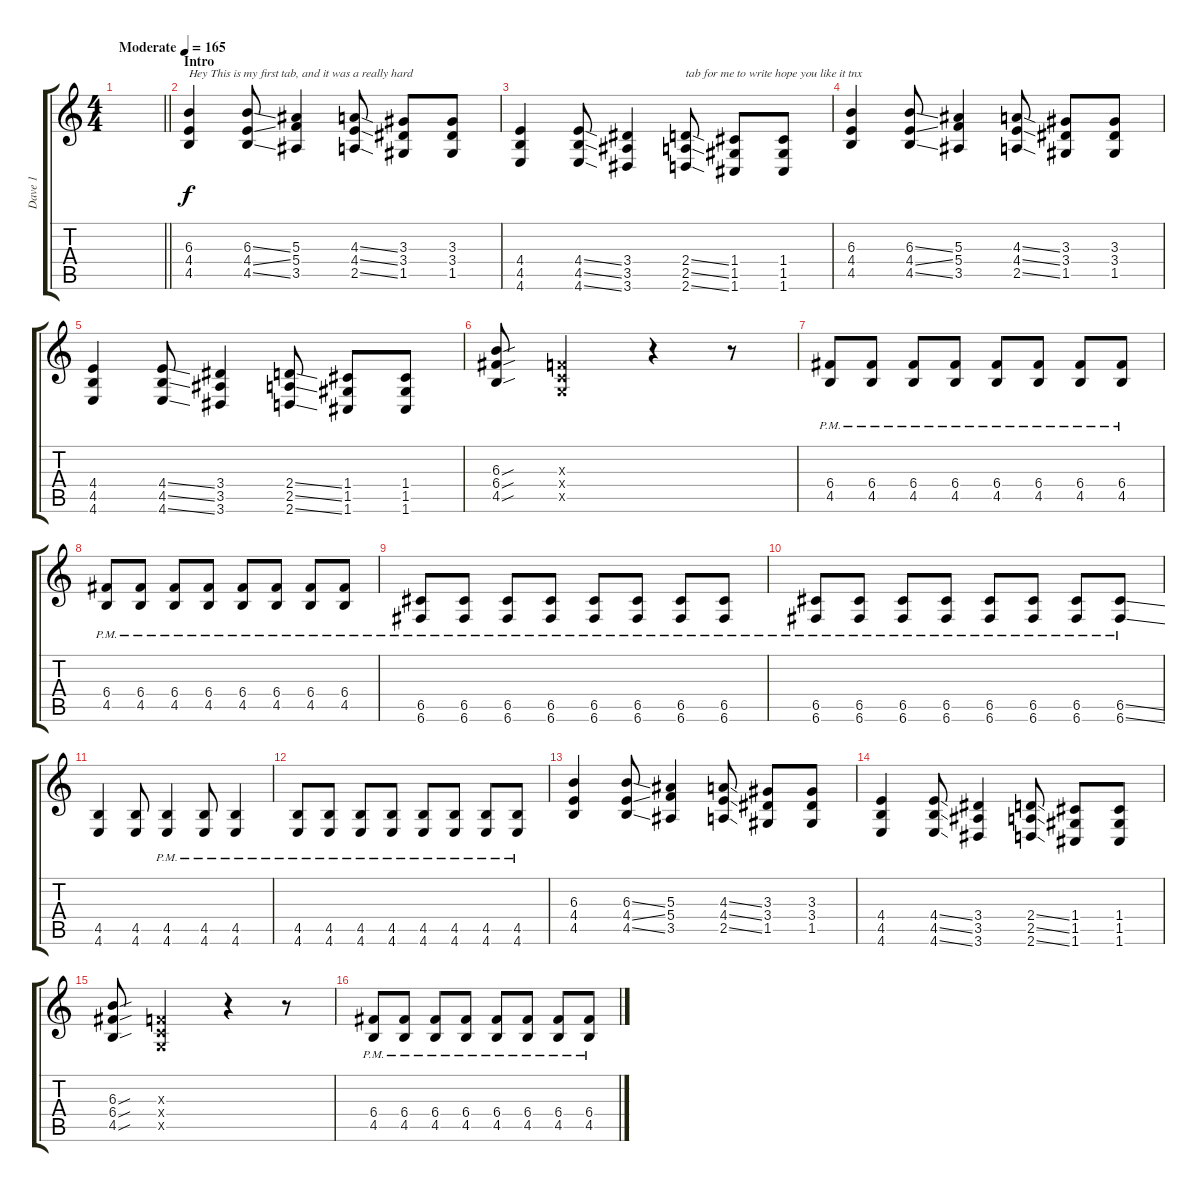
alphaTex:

\track ("Dave 1" "Dave 1") {instrument overdrivenguitar}
\staff {score tabs}
\tuning (D4 A3 F3 C3 G2 C2) {hide}
\ts (4 4)
\tempo (165 "Moderate")
\clef g2
\barLineRight lightlight
\ks c
|
\section ("" "Intro")
(6.3 4.4 4.5).4{txt "Hey This is my first tab, and it was a really hard"} (6.3{ss} 4.4{ss} 4.5{ss}).8 (5.3 5.4 3.5).4 (4.3{ss} 4.4{ss} 2.5{ss}).8 (3.3 3.4 1.5).8 (3.3 3.4 1.5).8 |
(4.4 4.5 4.6).4 (4.4{ss} 4.5{ss} 4.6{ss}).8 (3.4 3.5 3.6).4 (2.4{ss} 2.5{ss} 2.6{ss}).8{txt "tab for me to write hope you like it tnx"} (1.4 1.5 1.6).8 (1.4 1.5 1.6).8 |
(6.3 4.4 4.5).4 (6.3{ss} 4.4{ss} 4.5{ss}).8 (5.3 5.4 3.5).4 (4.3{ss} 4.4{ss} 2.5{ss}).8 (3.3 3.4 1.5).8 (3.3 3.4 1.5).8 |
(4.4 4.5 4.6).4 (4.4{ss} 4.5{ss} 4.6{ss}).8 (3.4 3.5 3.6).4 (2.4{ss} 2.5{ss} 2.6{ss}).8 (1.4 1.5 1.6).8 (1.4 1.5 1.6).8 |
(6.3{sou} 6.4{sou} 4.5{sou}).8 (0.3{x} 0.4{x} 0.5{x}).2 r.4 r.8 |
(6.4{pm} 4.5{pm}).8 (6.4{pm} 4.5{pm}).8 (6.4{pm} 4.5{pm}).8 (6.4{pm} 4.5{pm}).8 (6.4{pm} 4.5{pm}).8 (6.4{pm} 4.5{pm}).8 (6.4{pm} 4.5{pm}).8 (6.4{pm} 4.5{pm}).8 |
(6.4{pm} 4.5{pm}).8 (6.4{pm} 4.5{pm}).8 (6.4{pm} 4.5{pm}).8 (6.4{pm} 4.5{pm}).8 (6.4{pm} 4.5{pm}).8 (6.4{pm} 4.5{pm}).8 (6.4{pm} 4.5{pm}).8 (6.4{pm} 4.5{pm}).8 |
(6.5{pm} 6.6{pm}).8 (6.5{pm} 6.6{pm}).8 (6.5{pm} 6.6{pm}).8 (6.5{pm} 6.6{pm}).8 (6.5{pm} 6.6{pm}).8 (6.5{pm} 6.6{pm}).8 (6.5{pm} 6.6{pm}).8 (6.5{pm} 6.6{pm}).8 |
(6.5{pm} 6.6{pm}).8 (6.5{pm} 6.6{pm}).8 (6.5{pm} 6.6{pm}).8 (6.5{pm} 6.6{pm}).8 (6.5{pm} 6.6{pm}).8 (6.5{pm} 6.6{pm}).8 (6.5{pm} 6.6{pm}).8 (6.5{ss pm} 6.6{ss pm}).8 |
(4.5 4.6).4 (4.5 4.6).8 (4.5{pm} 4.6{pm}).4 (4.5{pm} 4.6{pm}).8 (4.5{pm} 4.6{pm}).4 |
(4.5{pm} 4.6{pm}).8 (4.5{pm} 4.6{pm}).8 (4.5{pm} 4.6{pm}).8 (4.5{pm} 4.6{pm}).8 (4.5{pm} 4.6{pm}).8 (4.5{pm} 4.6{pm}).8 (4.5{pm} 4.6{pm}).8 (4.5{pm} 4.6{pm}).8 |
(6.3 4.4 4.5).4 (6.3{ss} 4.4{ss} 4.5{ss}).8 (5.3 5.4 3.5).4 (4.3{ss} 4.4{ss} 2.5{ss}).8 (3.3 3.4 1.5).8 (3.3 3.4 1.5).8 |
(4.4 4.5 4.6).4 (4.4{ss} 4.5{ss} 4.6{ss}).8 (3.4 3.5 3.6).4 (2.4{ss} 2.5{ss} 2.6{ss}).8 (1.4 1.5 1.6).8 (1.4 1.5 1.6).8 |
(6.3{sou} 6.4{sou} 4.5{sou}).8 (0.3{x} 0.4{x} 0.5{x}).2 r.4 r.8 |
(6.4{pm} 4.5{pm}).8 (6.4{pm} 4.5{pm}).8 (6.4{pm} 4.5{pm}).8 (6.4{pm} 4.5{pm}).8 (6.4{pm} 4.5{pm}).8 (6.4{pm} 4.5{pm}).8 (6.4{pm} 4.5{pm}).8 (6.4{pm} 4.5{pm}).8
